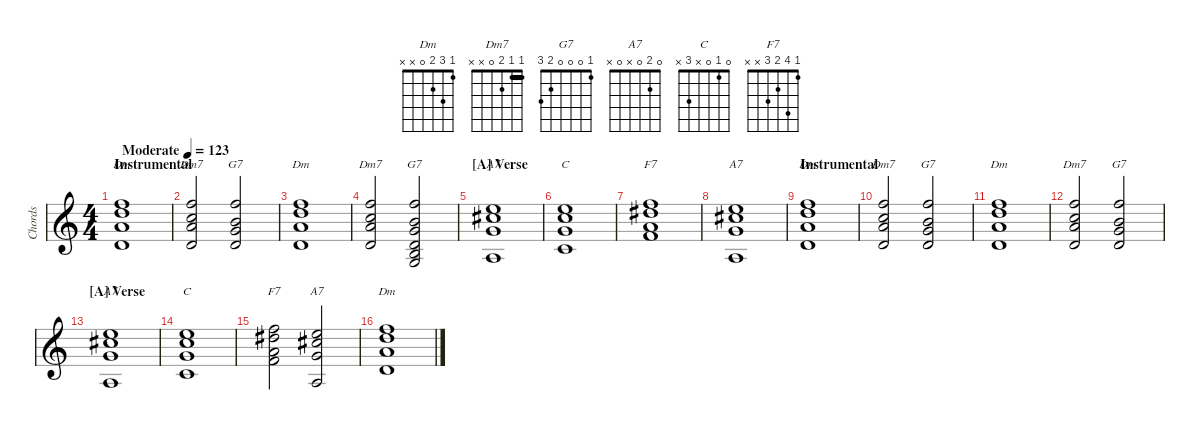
\defaultSystemsLayout 4
\hideDynamics
\bracketExtendMode nobrackets
\track ("Chords" "Chords") {instrument acousticguitarsteel}
\staff {score}
\tuning (E4 B3 G3 D3 A2 E2)
\chord ("Dm" 1 3 2 0 x x)
\chord ("Dm7" 1 1 2 0 x x) {showfingering false barre 1}
\chord ("G7" 1 0 0 0 2 3) {showfingering false}
\chord ("Dm" 1 3 2 0 x x) {showfingering false}
\chord ("A7" 0 2 0 x 0 x) {showfingering false}
\chord ("C" 0 1 0 x 3 x) {showfingering false}
\chord ("F7" 1 4 2 3 x x) {showfingering false}
\chord ("G7" 1 0 0 0 2 3)
\ts (4 4)
\beaming (8 2 2 2 2)
\section ("" "Instrumental")
\tempo (123 "Moderate")
\clef g2
\ks c
(1.1 3.2 2.3 0.4).1{ch "Dm" dy mp instrument acousticguitarsteel beam Up} |
(1.1 1.2 2.3 0.4).2{ch "Dm7" beam Up} (1.1 0.2 0.3 0.4).2{ch "G7" beam Up} |
(1.1 3.2 2.3 0.4).1{ch "Dm" beam Up} |
(1.1 1.2 2.3 0.4).2{ch "Dm7" beam Up} (1.1 0.2 0.3 0.4 3.6 2.5).2{ch "G7" beam Up} |
\section ("A" "Verse")
(0.1 2.2{acc #} 0.3 0.5).1{ch "A7" beam Up} |
(0.1 1.2 0.3 3.5).1{ch "C" beam Up} |
(1.1 4.2{acc #} 2.3 3.4).1{ch "F7" beam Down} |
(0.1 2.2{acc #} 0.3 0.5).1{ch "A7" beam Up} |
\section ("" "Instrumental")
(1.1 3.2 2.3 0.4).1{ch "Dm" beam Up} |
(1.1 1.2 2.3 0.4).2{ch "Dm7" beam Up} (1.1 0.2 0.3 0.4).2{ch "G7" beam Up} |
(1.1 3.2 2.3 0.4).1{ch "Dm" beam Up} |
(1.1 1.2 2.3 0.4).2{ch "Dm7" beam Up} (1.1 0.2 0.3 0.4).2{ch "G7" beam Up} |
\section ("A" "Verse")
(0.1 2.2{acc #} 0.3 0.5).1{ch "A7" beam Up} |
(0.1 1.2 0.3 3.5).1{ch "C" beam Up} |
(1.1 4.2{acc #} 2.3 3.4).2{ch "F7" beam Down} (0.1 2.2{acc #} 0.3 0.5).2{ch "A7" beam Up} |
(1.1 3.2 2.3 0.4).1{ch "Dm" beam Up}
